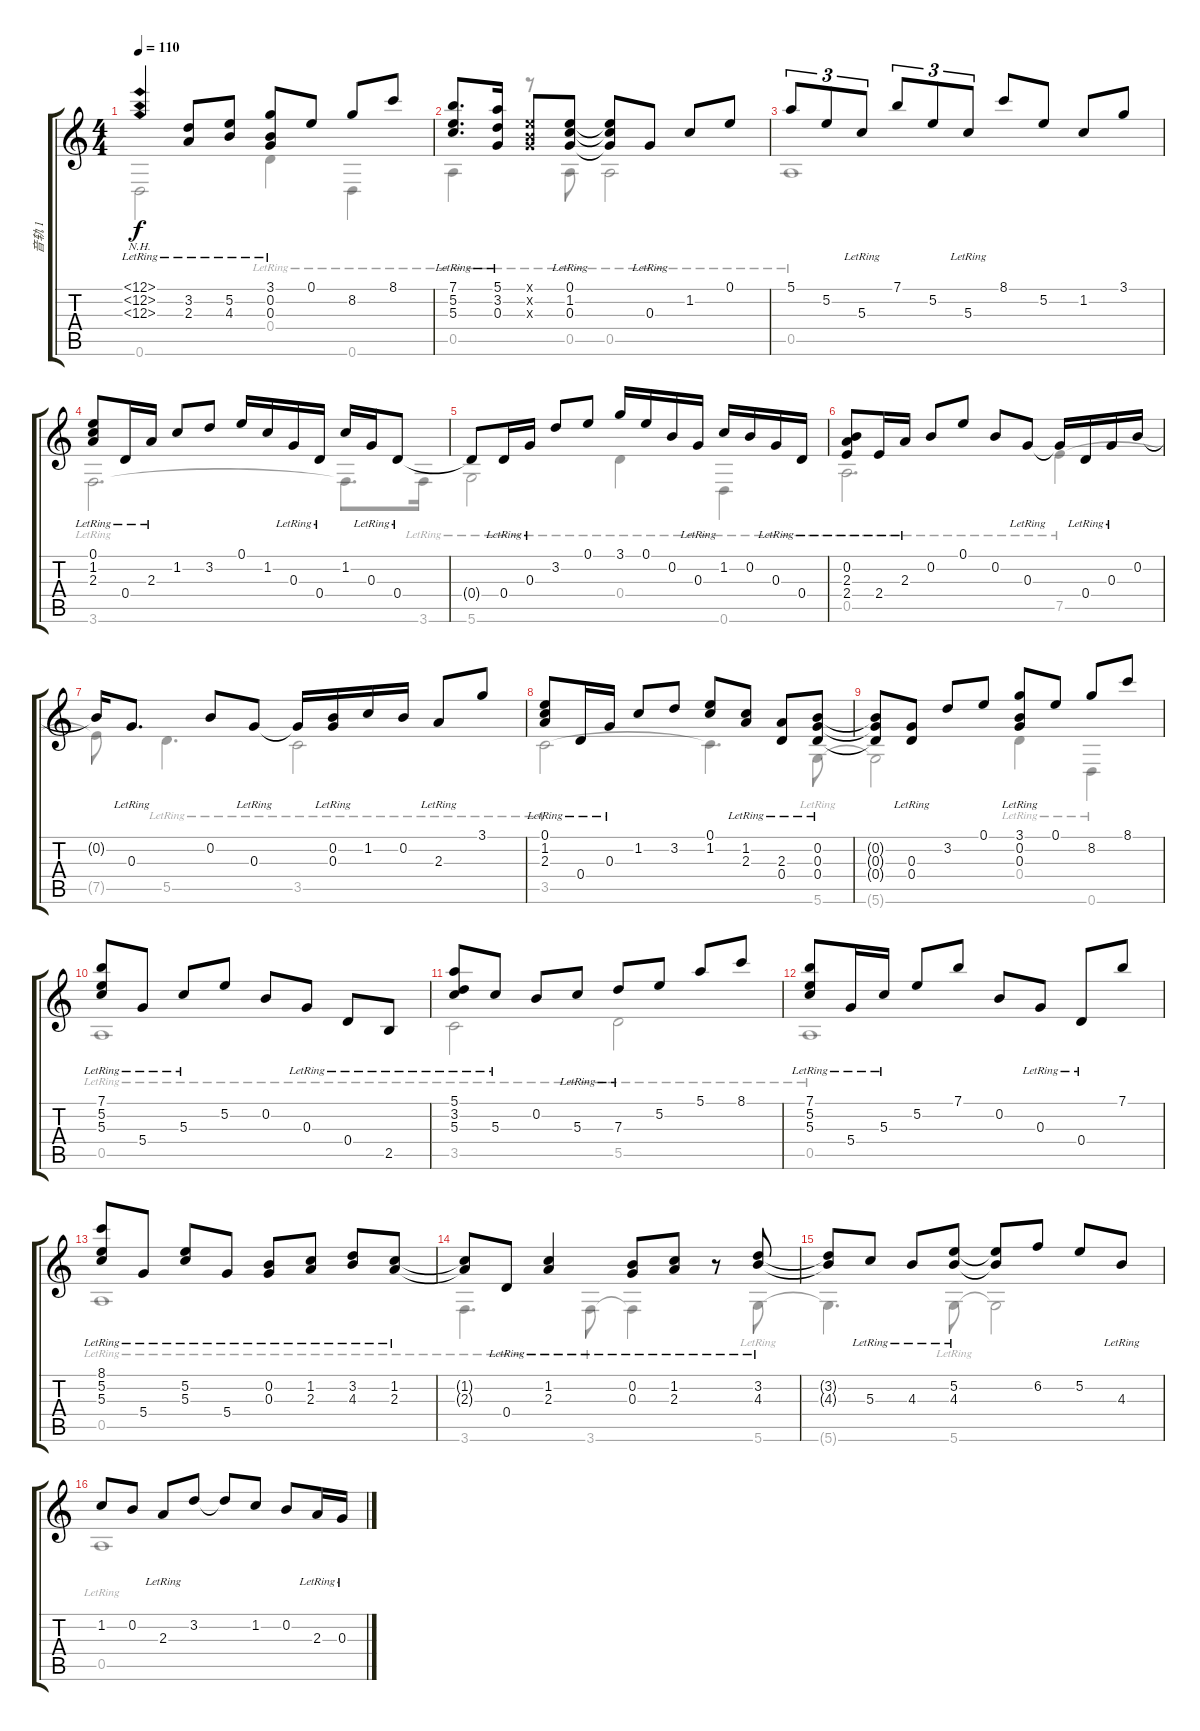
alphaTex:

\track ("音轨 1" "音轨 1") {instrument acousticguitarsteel}
\staff {score tabs}
\tuning (E4 B3 G3 D3 A2 D2) {hide}
\voice
\ts (4 4)
\tempo 110
\clef g2
\ks c
(12.1{nh} 12.2{nh} 12.3{nh lr}).4{dy f} (3.2 2.3{lr}).8 (5.2 4.3{lr}).8 (3.1 0.2 0.3{lr}).8 0.1.8 8.2.8 8.1.8 |
(7.1 5.2 5.3{lr}).8{d} (5.1 3.2 0.3{lr}).16 (0.1{x} 0.2{x} 0.3{x}).8 (0.1 1.2 0.3{lr}).8 (0.1{t} 1.2{t} 0.3{t}).8 0.3{lr}.8 1.2.8 0.1.8 |
5.1.8{tu (3 2)} 5.2.8{tu (3 2)} 5.3{lr}.8{tu (3 2)} 7.1.8{tu (3 2)} 5.2.8{tu (3 2)} 5.3{lr}.8{tu (3 2)} 8.1.8 5.2.8 1.2.8 3.1.8 |
(0.1 1.2 2.3{lr}).8 0.4{lr}.16 2.3{lr}.16 1.2.8 3.2.8 0.1.16 1.2.16 0.3{lr}.16 0.4{lr}.16 1.2.16 0.3{lr}.16 0.4{lr}.8 |
0.4{t}.8 0.4{lr}.16 0.3{lr}.16 3.2.8 0.1.8 3.1.16 0.1.16 0.2.16 0.3{lr}.16 1.2.16 0.2.16 0.3{lr}.16 0.4{lr}.16 |
(0.2 2.3{lr} 2.4{lr}).8 2.4{lr}.16 2.3{lr}.16 0.2.8 0.1.8 0.2.8 0.3{lr}.8 0.3{t}.16 0.4{lr}.16 0.3{lr}.16 0.2.16 |
0.2{t}.16 0.3{lr}.8{d} 0.2.8 0.3{lr}.8 0.3{t}.16 (0.2 0.3{lr}).16 1.2.16 0.2.16 2.3{lr}.8 3.1.8 |
(0.1 1.2 2.3{lr}).8 0.4{lr}.16 0.3{lr}.16 1.2.8 3.2.8 (0.1 1.2).8 (1.2 2.3{lr}).8 (2.3{lr} 0.4{lr}).8 (0.2 0.3{lr} 0.4{lr}).8 |
(0.2{t} 0.3{t} 0.4{t}).8 (0.3{lr} 0.4{lr}).8 3.2.8 0.1.8 (3.1 0.2 0.3{lr}).8 0.1.8 8.2.8 8.1.8 |
(7.1 5.2 5.3{lr}).8 5.4{lr}.8 5.3{lr}.8 5.2.8 0.2.8 0.3{lr}.8 0.4{lr}.8 2.5{lr}.8 |
(5.1 3.2 5.3{lr}).8 5.3{lr}.8 0.2.8 5.3{lr}.8 7.3{lr}.8 5.2.8 5.1.8 8.1.8 |
(7.1 5.2 5.3{lr}).8 5.4{lr}.16 5.3{lr}.16 5.2.8 7.1.8 0.2.8 0.3{lr}.8 0.4{lr}.8 7.1.8 |
(8.1 5.2 5.3{lr}).8 5.4{lr}.8 (5.2 5.3{lr}).8 5.4{lr}.8 (0.2 0.3{lr}).8 (1.2 2.3{lr}).8 (3.2 4.3{lr}).8 (1.2 2.3{lr}).8 |
(1.2{t} 2.3{t}).8 0.4{lr}.8 (1.2 2.3{lr}).4 (0.2 0.3{lr}).8 (1.2 2.3{lr}).8 r.8 (3.2 4.3{lr}).8 |
(3.2{t} 4.3{t}).8 5.3{lr}.8 4.3{lr}.8 (5.2 4.3{lr}).8 (5.2{t} 4.3{t}).8 6.2.8 5.2.8 4.3{lr}.8 |
1.2.8 0.2.8 2.3{lr}.8 3.2.8 3.2{t}.8 1.2.8 0.2.8 2.3{lr}.16 0.3{lr}.16
\voice
\clef g2
\ottava regular
\simile none
\ks c
0.6{t}.2{dy f} 0.4{lr}.4 0.6{lr}.4 |
0.5{lr}.4 r.8 0.5{lr}.8 0.5{lr}.2 |
0.5{lr}.1 |
3.6{lr}.2{d} 3.6{t}.8{d} 3.6{lr}.16 |
5.6{lr}.2 0.4{lr}.4 0.6{lr}.4 |
0.5{lr}.2{d} 7.5{lr}.4 |
7.5{t}.8 5.5{lr}.4{d} 3.5{lr}.2 |
3.5{lr}.2 3.5{t}.4{d} 5.6{lr}.8 |
5.6{t}.2 0.4{lr}.4 0.6{lr}.4 |
0.5{lr}.1 |
3.5{lr}.2 5.5{lr}.2 |
0.5{lr}.1 |
0.5{lr}.1 |
3.6{lr}.4{d} 3.6{lr}.8 3.6{t}.4 r.8 5.6{lr}.8 |
5.6{t}.4{d} 5.6{lr}.8 5.6{t}.2 |
0.5{lr}.1
